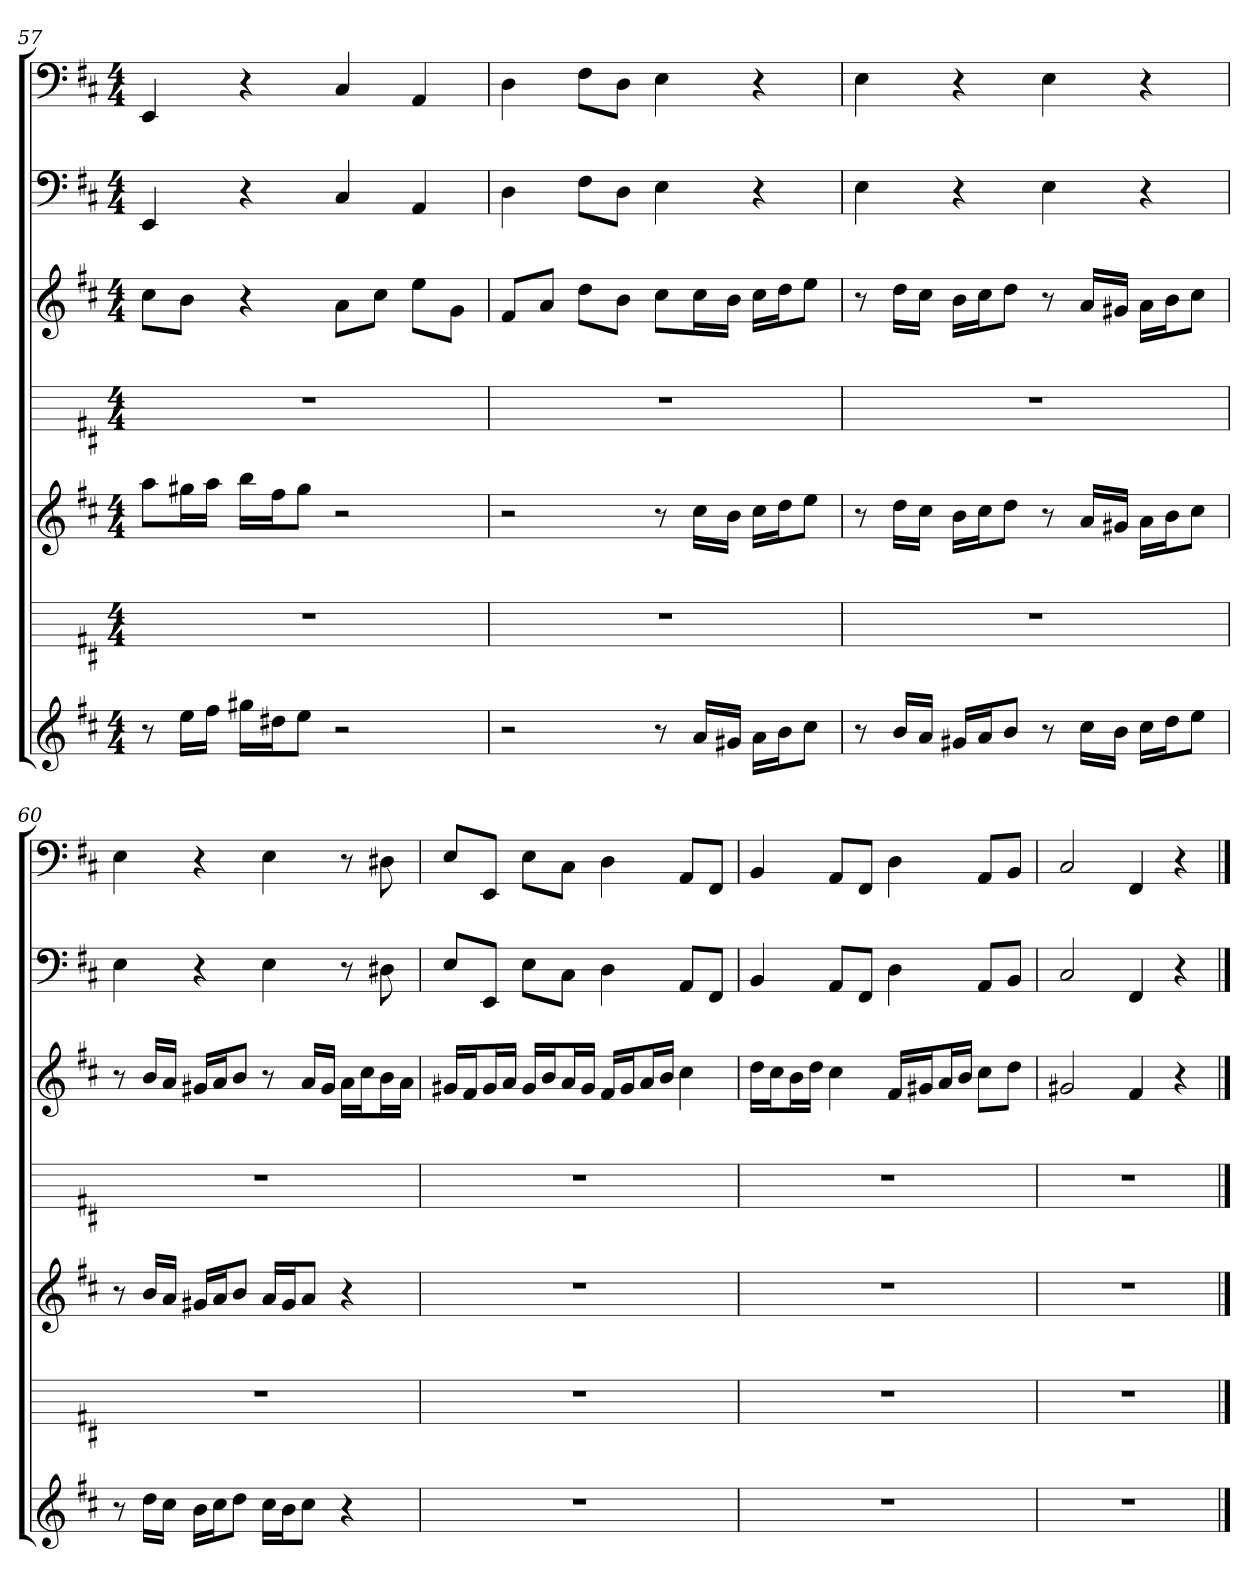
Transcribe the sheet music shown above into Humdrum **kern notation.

**kern	**kern	**kern	**kern	**kern	**kern	**kern
*part7	*part6	*part5	*part4	*part3	*part2	*part1
*staff7	*staff6	*staff5	*staff4	*staff3	*staff2	*staff1
*k[f#c#]	*k[f#c#]	*k[f#c#]	*k[f#c#]	*k[f#c#]	*k[f#c#]	*k[f#c#]
*D:	*D:	*D:	*D:	*D:	*D:	*D:
*M4/4	*M4/4	*M4/4	*M4/4	*M4/4	*M4/4	*M4/4
=57	=57	=57	=57	=57	=57	=57
8r	1r	8aaL	1r	8cc#L	4EE	4EE
16eeLL	.	16gg#XL	.	8bJ	.	.
16ff#JJ	.	16aaJJ	.	.	.	.
16gg#XLL	.	16bbLL	.	4r	4r	4r
16dd#XJ	.	16ff#J	.	.	.	.
8eeJ	.	8gg#J	.	.	.	.
2r	.	2r	.	8aL	4C#	4C#
.	.	.	.	8cc#J	.	.
.	.	.	.	8eeL	4AA	4AA
.	.	.	.	8gJ	.	.
=58	=58	=58	=58	=58	=58	=58
2r	1r	2r	1r	8f#L	4D	4D
.	.	.	.	8aJ	.	.
.	.	.	.	8ddL	8F#L	8F#L
.	.	.	.	8bJ	8DJ	8DJ
8r	.	8r	.	8cc#L	4E	4E
16aLL	.	16cc#LL	.	16cc#L	.	.
16g#XJJ	.	16bJJ	.	16bJJ	.	.
16aLL	.	16cc#LL	.	16cc#LL	4r	4r
16bJ	.	16ddJ	.	16ddJ	.	.
8cc#J	.	8eeJ	.	8eeJ	.	.
=59	=59	=59	=59	=59	=59	=59
8r	1r	8r	1r	8r	4E	4E
16bLL	.	16ddLL	.	16ddLL	.	.
16aJJ	.	16cc#JJ	.	16cc#JJ	.	.
16g#XLL	.	16bLL	.	16bLL	4r	4r
16aJ	.	16cc#J	.	16cc#J	.	.
8bJ	.	8ddJ	.	8ddJ	.	.
8r	.	8r	.	8r	4E	4E
16cc#LL	.	16aLL	.	16aLL	.	.
16bJJ	.	16g#XJJ	.	16g#XJJ	.	.
16cc#LL	.	16aLL	.	16aLL	4r	4r
16ddJ	.	16bJ	.	16bJ	.	.
8eeJ	.	8cc#J	.	8cc#J	.	.
=60	=60	=60	=60	=60	=60	=60
8r	1r	8r	1r	8r	4E	4E
16ddLL	.	16bLL	.	16bLL	.	.
16cc#JJ	.	16aJJ	.	16aJJ	.	.
16bLL	.	16g#XLL	.	16g#XLL	4r	4r
16cc#J	.	16aJ	.	16aJ	.	.
8ddJ	.	8bJ	.	8bJ	.	.
16cc#LL	.	16aLL	.	8r	4E	4E
16bJ	.	16g#J	.	.	.	.
8cc#J	.	8aJ	.	16aLL	.	.
.	.	.	.	16g#JJ	.	.
4r	.	4r	.	16aLL	8r	8r
.	.	.	.	16cc#J	.	.
.	.	.	.	16bL	8D#X	8D#X
.	.	.	.	16aJJ	.	.
=61	=61	=61	=61	=61	=61	=61
1r	1r	1r	1r	16g#XLL	8EL	8EL
.	.	.	.	16f#J	.	.
.	.	.	.	16g#L	8EEJ	8EEJ
.	.	.	.	16aJJ	.	.
.	.	.	.	16g#LL	8EL	8EL
.	.	.	.	16bJ	.	.
.	.	.	.	16aL	8C#J	8C#J
.	.	.	.	16g#JJ	.	.
.	.	.	.	16f#LL	4D	4D
.	.	.	.	16g#J	.	.
.	.	.	.	16aL	.	.
.	.	.	.	16bJJ	.	.
.	.	.	.	4cc#	8AAL	8AAL
.	.	.	.	.	8FF#J	8FF#J
=62	=62	=62	=62	=62	=62	=62
1r	1r	1r	1r	16ddLL	4BB	4BB
.	.	.	.	16cc#J	.	.
.	.	.	.	16bL	.	.
.	.	.	.	16ddJJ	.	.
.	.	.	.	4cc#	8AAL	8AAL
.	.	.	.	.	8FF#J	8FF#J
.	.	.	.	16f#LL	4D	4D
.	.	.	.	16g#XJ	.	.
.	.	.	.	16aL	.	.
.	.	.	.	16bJJ	.	.
.	.	.	.	8cc#L	8AAL	8AAL
.	.	.	.	8ddJ	8BBJ	8BBJ
=63	=63	=63	=63	=63	=63	=63
1r	1r	1r	1r	2g#X	2C#	2C#
.	.	.	.	4f#	4FF#	4FF#
.	.	.	.	4r	4r	4r
==	==	==	==	==	==	==
*-	*-	*-	*-	*-	*-	*-
